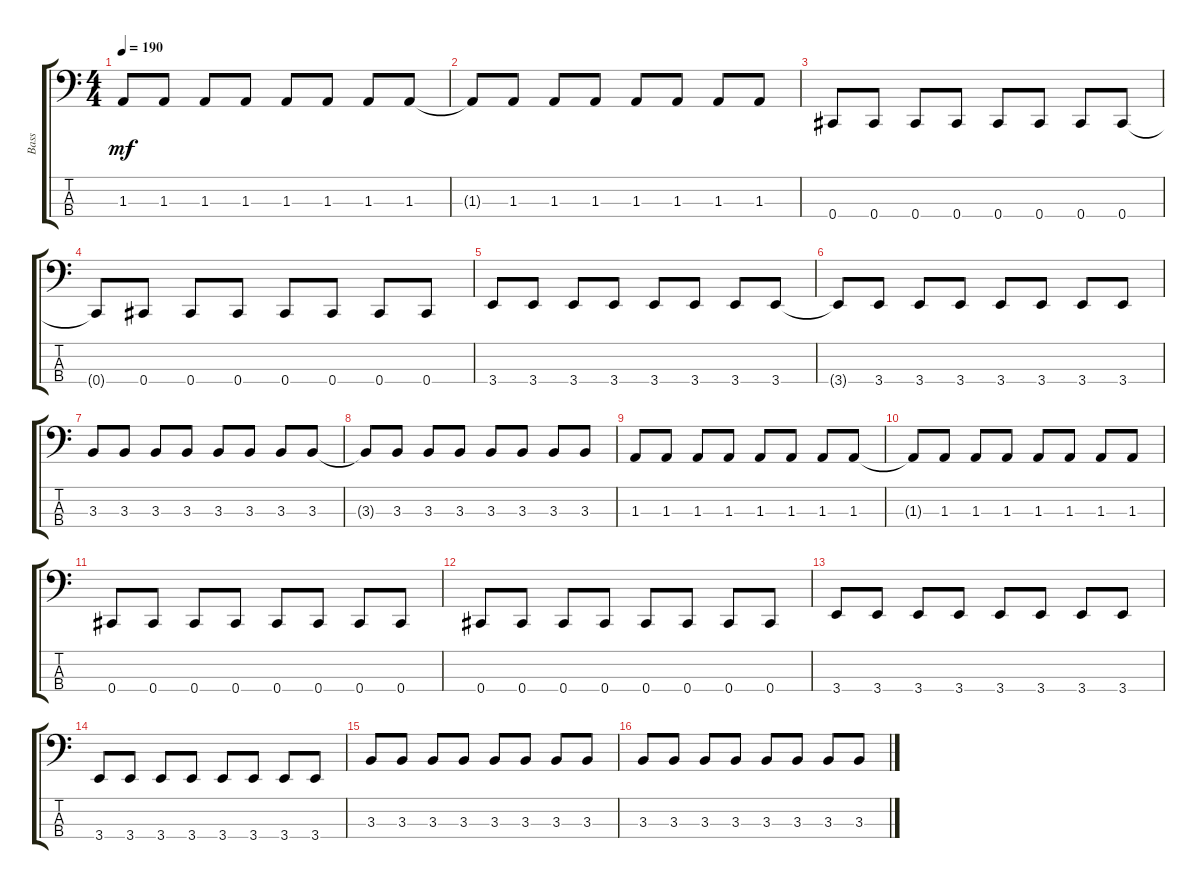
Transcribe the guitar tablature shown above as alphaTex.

\track ("Bass" "Bass") {instrument electricbassfinger}
\staff {score tabs}
\tuning (Gb2 Db2 Ab1 Db1) {hide}
\ts (4 4)
\tempo 190
\clef f4
\ks c
1.3.8{dy mf} 1.3.8 1.3.8 1.3.8 1.3.8 1.3.8 1.3.8 1.3.8 |
1.3{t}.8 1.3.8 1.3.8 1.3.8 1.3.8 1.3.8 1.3.8 1.3.8 |
0.4.8 0.4.8 0.4.8 0.4.8 0.4.8 0.4.8 0.4.8 0.4.8 |
0.4{t}.8 0.4.8 0.4.8 0.4.8 0.4.8 0.4.8 0.4.8 0.4.8 |
3.4.8 3.4.8 3.4.8 3.4.8 3.4.8 3.4.8 3.4.8 3.4.8 |
3.4{t}.8 3.4.8 3.4.8 3.4.8 3.4.8 3.4.8 3.4.8 3.4.8 |
3.3.8 3.3.8 3.3.8 3.3.8 3.3.8 3.3.8 3.3.8 3.3.8 |
3.3{t}.8 3.3.8 3.3.8 3.3.8 3.3.8 3.3.8 3.3.8 3.3.8 |
1.3.8 1.3.8 1.3.8 1.3.8 1.3.8 1.3.8 1.3.8 1.3.8 |
1.3{t}.8 1.3.8 1.3.8 1.3.8 1.3.8 1.3.8 1.3.8 1.3.8 |
0.4.8 0.4.8 0.4.8 0.4.8 0.4.8 0.4.8 0.4.8 0.4.8 |
0.4.8 0.4.8 0.4.8 0.4.8 0.4.8 0.4.8 0.4.8 0.4.8 |
3.4.8 3.4.8 3.4.8 3.4.8 3.4.8 3.4.8 3.4.8 3.4.8 |
3.4.8 3.4.8 3.4.8 3.4.8 3.4.8 3.4.8 3.4.8 3.4.8 |
3.3.8 3.3.8 3.3.8 3.3.8 3.3.8 3.3.8 3.3.8 3.3.8 |
3.3.8 3.3.8 3.3.8 3.3.8 3.3.8 3.3.8 3.3.8 3.3.8
